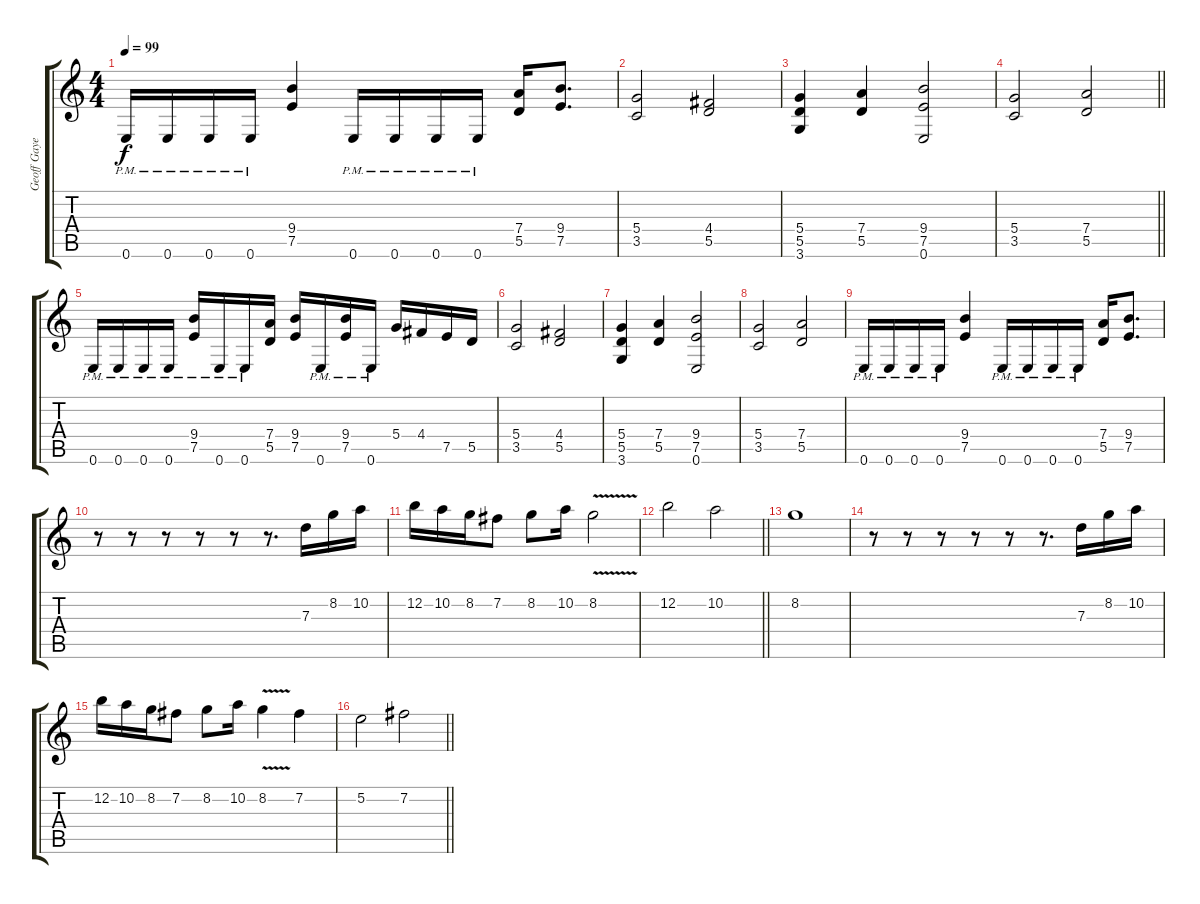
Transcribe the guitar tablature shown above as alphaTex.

\track ("Geoff Gayer" "Geoff Gaye") {instrument overdrivenguitar}
\staff {score tabs}
\tuning (E4 B3 G3 D3 A2 E2) {hide}
\ts (4 4)
\tempo 99
\clef g2
\ks c
0.6{pm}.16{dy f} 0.6{pm}.16 0.6{pm}.16 0.6{pm}.16 (9.4 7.5).4 0.6{pm}.16 0.6{pm}.16 0.6{pm}.16 0.6{pm}.16 (7.4 5.5).16 (9.4 7.5).8{d} |
(5.4 3.5).2 (4.4 5.5).2 |
(5.4 5.5 3.6).4 (7.4 5.5).4 (9.4 7.5 0.6).2 |
\barLineRight lightlight
(5.4 3.5).2 (7.4 5.5).2 |
0.6{pm}.16 0.6{pm}.16 0.6{pm}.16 0.6{pm}.16 (9.4{pm} 7.5{pm}).16 0.6{pm}.16 0.6{pm}.16 (7.4 5.5).16 (9.4 7.5).16 0.6{pm}.16 (9.4{pm} 7.5{pm}).16 0.6{pm}.16 5.4.16 4.4.16 7.5.16 5.5.16 |
(5.4 3.5).2 (4.4 5.5).2 |
(5.4 5.5 3.6).4 (7.4 5.5).4 (9.4 7.5 0.6).2 |
(5.4 3.5).2 (7.4 5.5).2 |
0.6{pm}.16 0.6{pm}.16 0.6{pm}.16 0.6{pm}.16 (9.4 7.5).4 0.6{pm}.16 0.6{pm}.16 0.6{pm}.16 0.6{pm}.16 (7.4 5.5).16 (9.4 7.5).8{d} |
r.8 r.8 r.8 r.8 r.8 r.8{d} 7.3.16 8.2.16 10.2.16 |
12.2.16 10.2.16 8.2.16 7.2.8 8.2.8 10.2.16 8.2{v}.2 |
\barLineRight lightlight
12.2.2 10.2.2 |
8.2.1 |
r.8 r.8 r.8 r.8 r.8 r.8{d} 7.3.16 8.2.16 10.2.16 |
12.2.16 10.2.16 8.2.16 7.2.8 8.2.8 10.2.16 8.2{v}.4 7.2.4 |
\barLineRight lightlight
5.2.2 7.2.2
